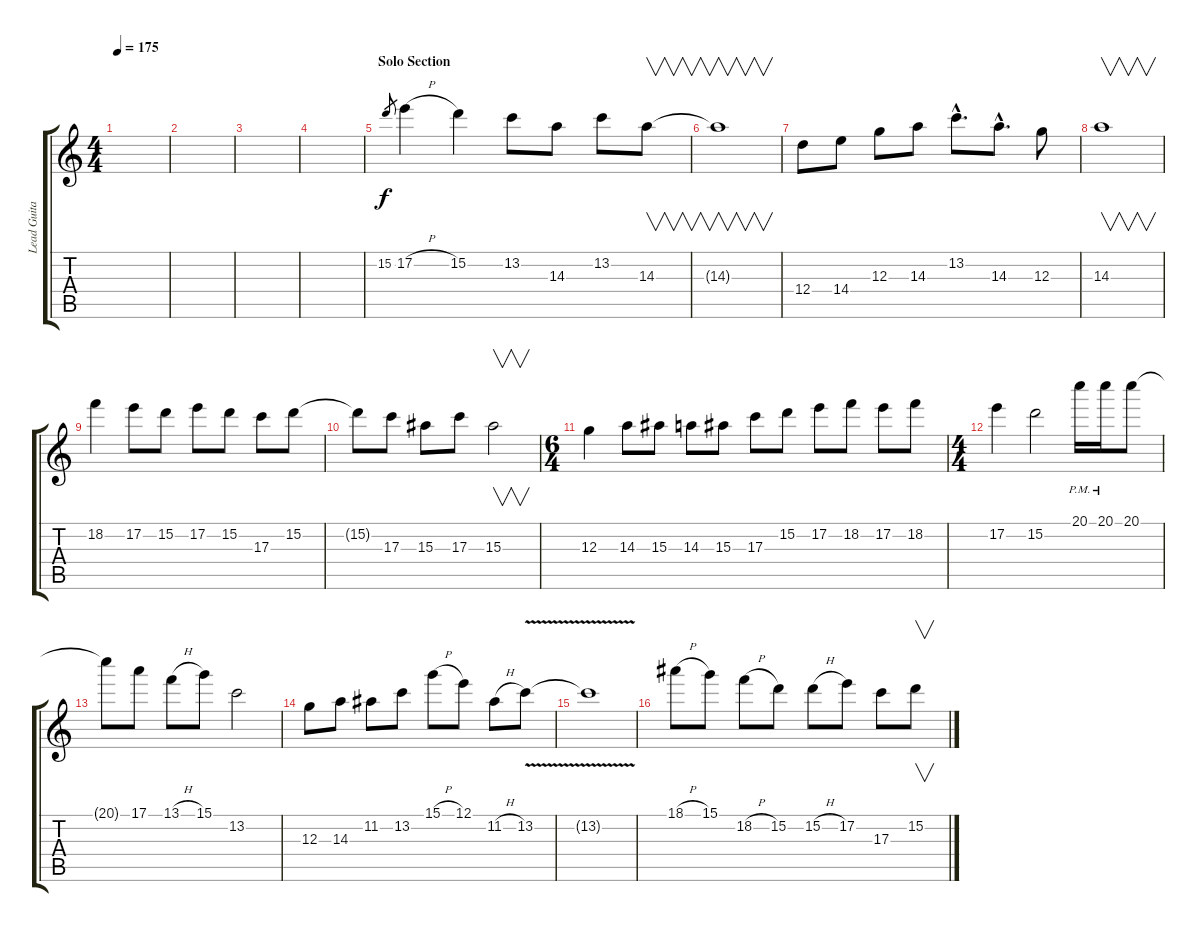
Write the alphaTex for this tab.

\track ("Lead Guitar" "Lead Guita") {instrument overdrivenguitar}
\staff {score tabs}
\tuning (E4 B3 G3 D3 A2 E2) {hide}
\ts (4 4)
\tempo 175
\clef g2
\ks c
|
|
|
|
\section ("" "Solo Section")
15.2.8{gr} 17.2{h}.4 15.2.4 13.2.8 14.3.8 13.2.8 14.3.8{v} |
14.3{t}.1{v} |
12.4.8 14.4.8 12.3.8 14.3.8 13.2{hac}.8{d} 14.3{hac}.8{d} 12.3.8 |
14.3.1{v} |
18.2.4 17.2.8 15.2.8 17.2.8 15.2.8 17.3.8 15.2.8 |
15.2{t}.8 17.3.8 15.3.8 17.3.8 15.3.2{v} |
\ts (6 4)
12.3.4 14.3.8 15.3.8 14.3.8 15.3.8 17.3.8 15.2.8 17.2.8 18.2.8 17.2.8 18.2.8 |
\ts (4 4)
17.2.4 15.2.2 20.1{pm}.16 20.1{pm}.16 20.1.8 |
20.1{t}.8 17.1.8 13.1{h}.8 15.1.8 13.2.2 |
12.3.8 14.3.8 11.2.8 13.2.8 15.1{h}.8 12.1.8 11.2{h}.8 13.2{v}.8 |
13.2{t}.1 |
18.1{h}.8 15.1.8 18.2{h}.8 15.2.8 15.2{h}.8 17.2.8 17.3.8 15.2.8{v}
